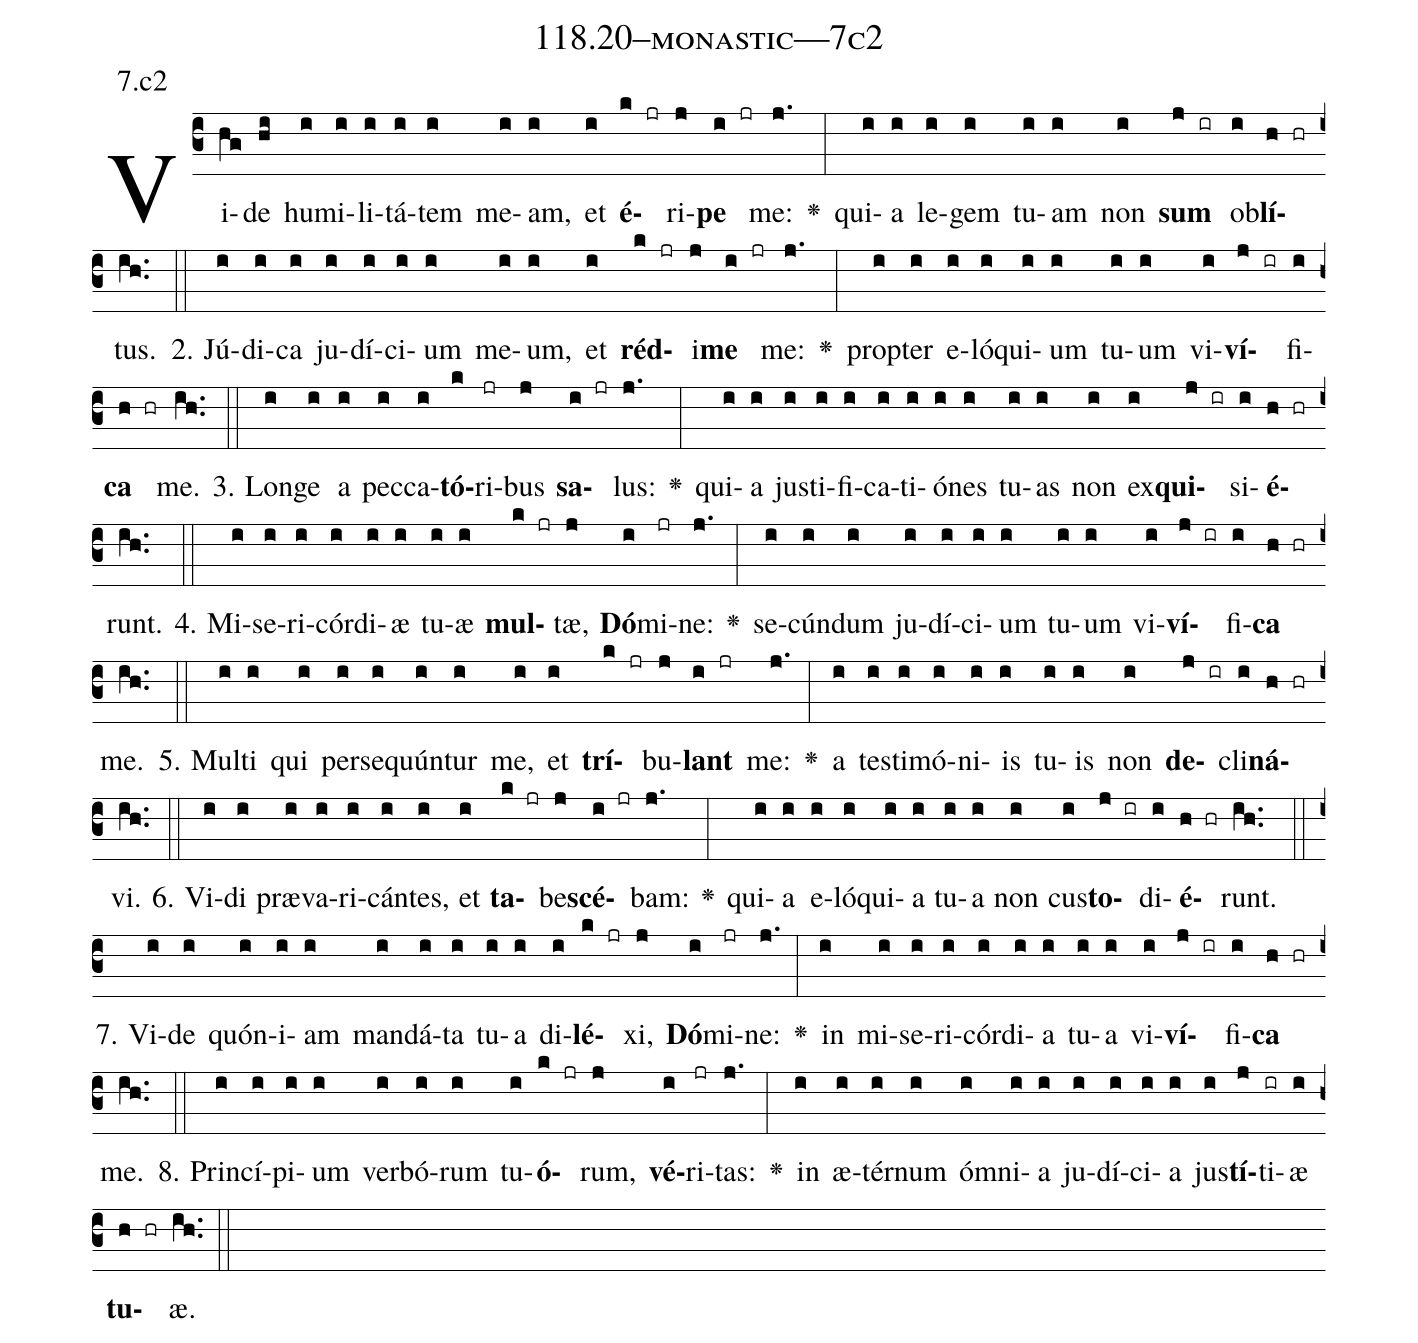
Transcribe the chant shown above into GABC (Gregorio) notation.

name: 118.20--monastic---7c2;
annotation: 7.c2;
%%
(c3)Vi(hg)de(hi) hu(i)mi(i)li(i)tá(i)tem(i) me(i)am,(i) et(i) <b>é</b>(k jr)ri(j)<b>pe</b>(i jr) me:(j.) <v>\greheightstar</v>(:) qui(i)a(i) le(i)gem(i) tu(i)am(i) non(i) <b>sum</b>(j ir) ob(i)<b>lí</b>(h hr)tus.(ih..) (::)
2. Jú(i)di(i)ca(i) ju(i)dí(i)ci(i)um(i) me(i)um,(i) et(i) <b>réd</b>(k jr)i(j)<b>me</b>(i jr) me:(j.) <v>\greheightstar</v>(:) prop(i)ter(i) e(i)ló(i)qui(i)um(i) tu(i)um(i) vi(i)<b>ví</b>(j ir)fi(i)<b>ca</b>(h hr) me.(ih..) (::)
3. Lon(i)ge(i) a(i) pec(i)ca(i)<b>tó</b>(k)ri(jr)bus(j) <b>sa</b>(i jr)lus:(j.) <v>\greheightstar</v>(:) qui(i)a(i) jus(i)ti(i)fi(i)ca(i)ti(i)ó(i)nes(i) tu(i)as(i) non(i) ex(i)<b>qui</b>(j ir)si(i)<b>é</b>(h hr)runt.(ih..) (::)
4. Mi(i)se(i)ri(i)cór(i)di(i)æ(i) tu(i)æ(i) <b>mul</b>(k jr)tæ,(j) <b>Dó</b>(i)mi(jr)ne:(j.) <v>\greheightstar</v>(:) se(i)cún(i)dum(i) ju(i)dí(i)ci(i)um(i) tu(i)um(i) vi(i)<b>ví</b>(j ir)fi(i)<b>ca</b>(h hr) me.(ih..) (::)
5. Mul(i)ti(i) qui(i) per(i)se(i)quún(i)tur(i) me,(i) et(i) <b>trí</b>(k jr)bu(j)<b>lant</b>(i jr) me:(j.) <v>\greheightstar</v>(:) a(i) tes(i)ti(i)mó(i)ni(i)is(i) tu(i)is(i) non(i) <b>de</b>(j ir)cli(i)<b>ná</b>(h hr)vi.(ih..) (::)
6. Vi(i)di(i) præ(i)va(i)ri(i)cán(i)tes,(i) et(i) <b>ta</b>(k jr)be(j)<b>scé</b>(i jr)bam:(j.) <v>\greheightstar</v>(:) qui(i)a(i) e(i)ló(i)qui(i)a(i) tu(i)a(i) non(i) cus(i)<b>to</b>(j ir)di(i)<b>é</b>(h hr)runt.(ih..) (::)
7. Vi(i)de(i) quón(i)i(i)am(i) man(i)dá(i)ta(i) tu(i)a(i) di(i)<b>lé</b>(k jr)xi,(j) <b>Dó</b>(i)mi(jr)ne:(j.) <v>\greheightstar</v>(:) in(i) mi(i)se(i)ri(i)cór(i)di(i)a(i) tu(i)a(i) vi(i)<b>ví</b>(j ir)fi(i)<b>ca</b>(h hr) me.(ih..) (::)
8. Prin(i)cí(i)pi(i)um(i) ver(i)bó(i)rum(i) tu(i)<b>ó</b>(k jr)rum,(j) <b>vé</b>(i)ri(jr)tas:(j.) <v>\greheightstar</v>(:) in(i) æ(i)tér(i)num(i) óm(i)ni(i)a(i) ju(i)dí(i)ci(i)a(i) jus(i)<b>tí</b>(j)ti(ir)æ(i) <b>tu</b>(h hr)æ.(ih..) (::)
